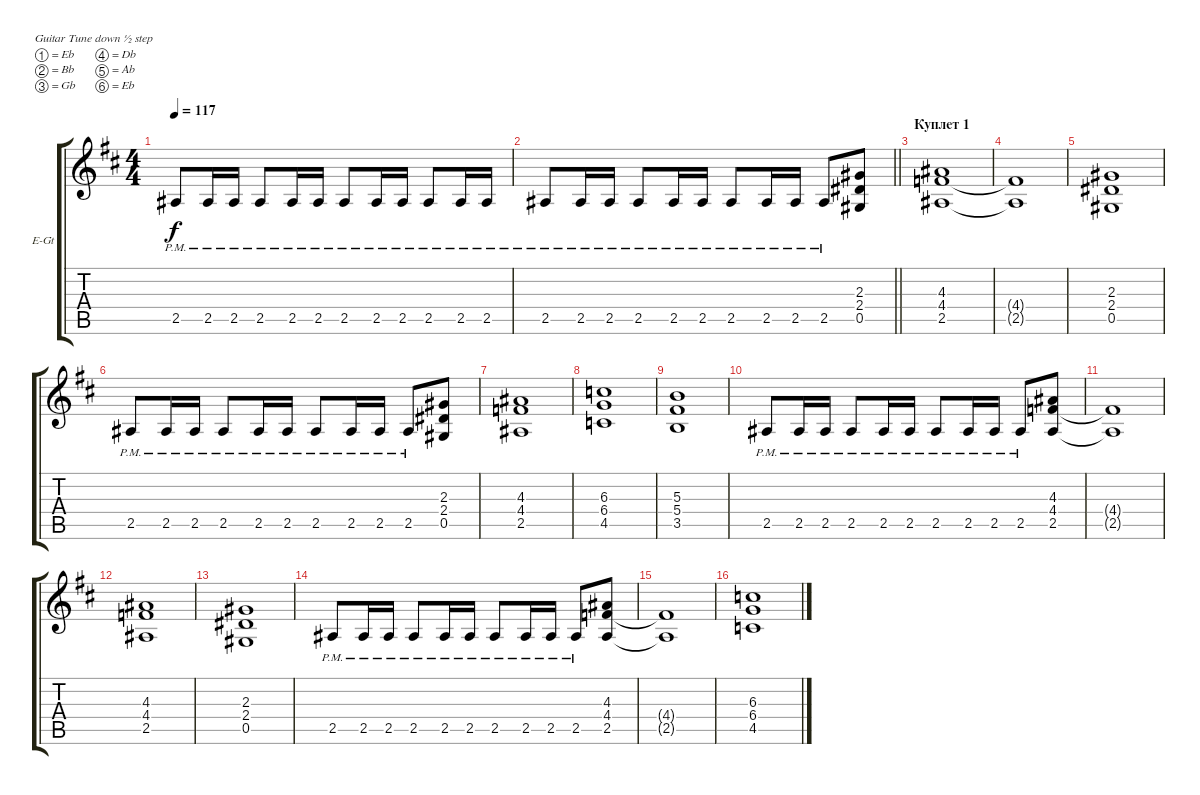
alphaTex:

\bracketExtendMode groupsimilarinstruments
\firstSystemTrackNameOrientation horizontal
\otherSystemsTrackNameOrientation horizontal
\track ("Гитара 1" "E-Gt") {instrument distortionguitar}
\staff {score tabs}
\tuning (Eb4 Bb3 Gb3 Db3 Ab2 Eb2)
\ts (4 4)
\tempo 117
\clef g2
\ks d
2.5{pm}.8{dy f} 2.5{pm}.16 2.5{pm}.16 2.5{pm}.8 2.5{pm}.16 2.5{pm}.16 2.5{pm}.8 2.5{pm}.16 2.5{pm}.16 2.5{pm}.8 2.5{pm}.16 2.5{pm}.16 |
\barLineRight lightlight
2.5{pm}.8 2.5{pm}.16 2.5{pm}.16 2.5{pm}.8 2.5{pm}.16 2.5{pm}.16 2.5{pm}.8 2.5{pm}.16 2.5{pm}.16 2.5{pm}.8 (2.4 0.5 2.3).8 |
\section ("" "Куплет 1")
(4.4 2.5 4.3).1 |
(4.4{t} 2.5{t}).1 |
(2.4 0.5 2.3).1 |
2.5{pm}.8 2.5{pm}.16 2.5{pm}.16 2.5{pm}.8 2.5{pm}.16 2.5{pm}.16 2.5{pm}.8 2.5{pm}.16 2.5{pm}.16 2.5{pm}.8 (2.4 0.5 2.3).8 |
(4.4 2.5 4.3).1 |
(6.4 4.5 6.3).1 |
(5.4 3.5 5.3).1 |
2.5{pm}.8 2.5{pm}.16 2.5{pm}.16 2.5{pm}.8 2.5{pm}.16 2.5{pm}.16 2.5{pm}.8 2.5{pm}.16 2.5{pm}.16 2.5{pm}.8 (4.4 2.5 4.3).8 |
(4.4{t} 2.5{t}).1 |
(4.4 2.5 4.3).1 |
(2.4 0.5 2.3).1 |
2.5{pm}.8 2.5{pm}.16 2.5{pm}.16 2.5{pm}.8 2.5{pm}.16 2.5{pm}.16 2.5{pm}.8 2.5{pm}.16 2.5{pm}.16 2.5{pm}.8 (4.4 2.5 4.3).8 |
(4.4{t} 2.5{t}).1 |
(6.4 4.5 6.3).1
